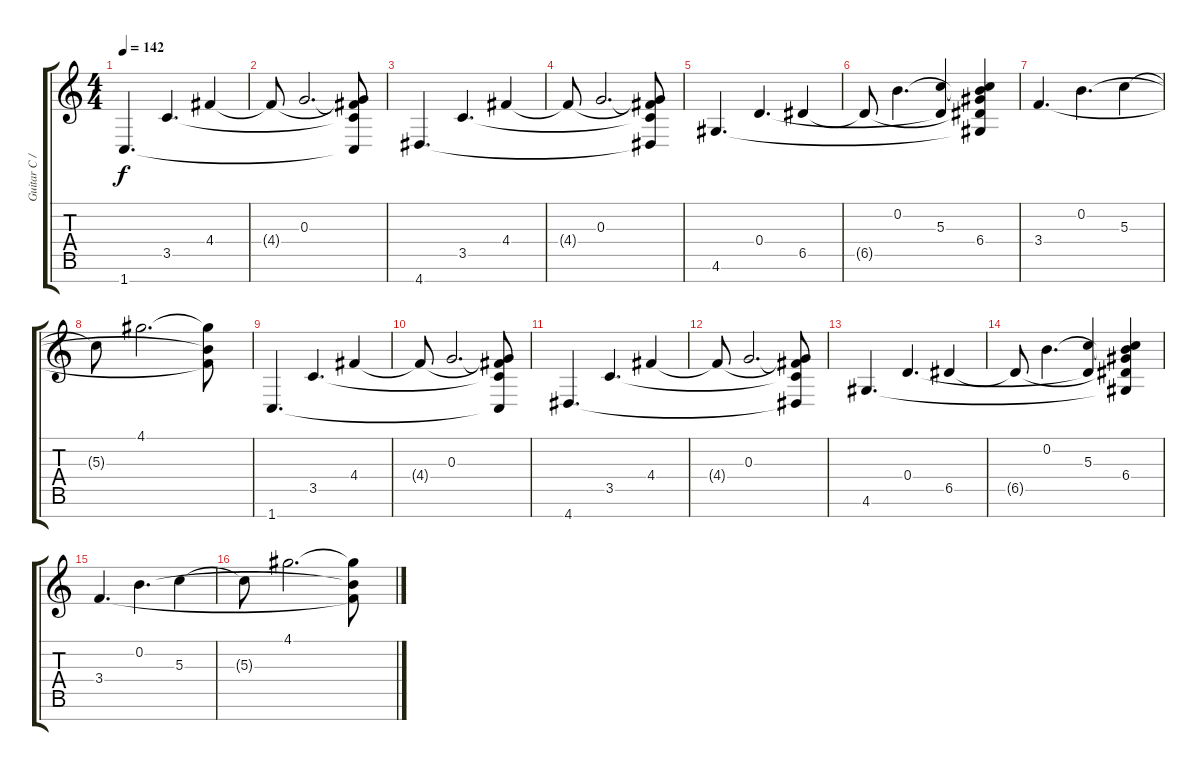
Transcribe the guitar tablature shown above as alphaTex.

\track ("Guitar C / Lead" "Guitar C /") {instrument electricguitarjazz}
\staff {score tabs}
\tuning (E4 B3 G3 D3 A2 E2 B1) {hide}
\ts (4 4)
\tempo 142
\clef g2
\ks c
1.7.4{d dy f} 3.5.4{d} 4.4.4 |
4.4{t}.8 0.3.2{d} (0.3{t} 4.4{t} 3.5{t} 1.7{t}).8 |
4.7.4{d} 3.5.4{d} 4.4.4 |
4.4{t}.8 0.3.2{d} (0.3{t} 4.4{t} 3.5{t} 4.7{t}).8 |
4.6.4{d} 0.4.4{d} 6.5.4 |
6.5{t}.8 0.2.4{d} (5.3 0.4{t}).4 (0.2{t} 5.3{t} 6.4 6.5{t} 4.6{t}).4 |
3.4.4{d} 0.2.4{d} 5.3.4 |
5.3{t}.8 4.1.2{d} (4.1{t} 0.2{t} 3.4{t}).8 |
1.7.4{d} 3.5.4{d} 4.4.4 |
4.4{t}.8 0.3.2{d} (0.3{t} 4.4{t} 3.5{t} 1.7{t}).8 |
4.7.4{d} 3.5.4{d} 4.4.4 |
4.4{t}.8 0.3.2{d} (0.3{t} 4.4{t} 3.5{t} 4.7{t}).8 |
4.6.4{d} 0.4.4{d} 6.5.4 |
6.5{t}.8 0.2.4{d} (5.3 0.4{t}).4 (0.2{t} 5.3{t} 6.4 6.5{t} 4.6{t}).4 |
3.4.4{d} 0.2.4{d} 5.3.4 |
5.3{t}.8 4.1.2{d} (4.1{t} 0.2{t} 3.4{t}).8
